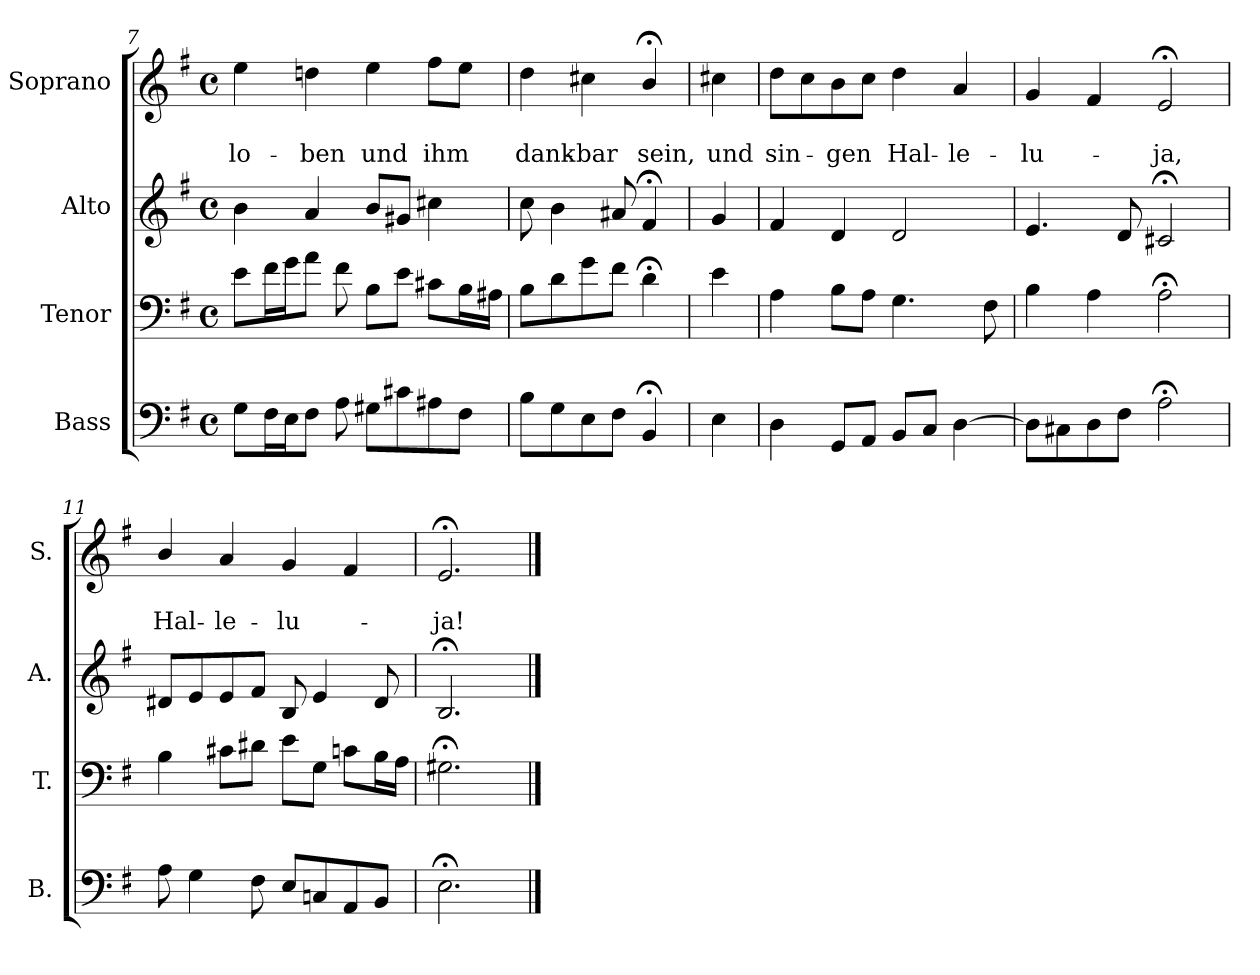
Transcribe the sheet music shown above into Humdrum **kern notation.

**kern	**kern	**kern	**kern	**text	**text
*part4	*part3	*part2	*part1	*part1	*part1
*staff4	*staff3	*staff2	*staff1	*staff1	*staff1
*I"Bass	*I"Tenor	*I"Alto	*I"Soprano	*	*
*I'B.	*I'T.	*I'A.	*I'S.	*	*
*clefF4	*clefF4	*clefG2	*clefG2	*	*
*k[f#]	*k[f#]	*k[f#]	*k[f#]	*	*
*G:	*G:	*G:	*e:	*	*
*M4/4	*M4/4	*M4/4	*M4/4	*	*
*met(c)	*met(c)	*met(c)	*met(c)	*	*
=7	=7	=7	=7	=7	=7
8G\L	8e\L	4b\	4ee\	.	lo-
16F#\L	16f#\L	.	.	.	.
16E\J	16g\J	.	.	.	.
8F#\J	8a\J	4a/	4ddn\	.	-ben
8A\	8f#\	.	.	.	.
8G#X\L	8B\L	8b/L	4ee\	.	und
8c#X\	8e\J	8g#X/J	.	.	.
8A#X\	8c#X\L	4cc#X\	8ff#\L	.	ihm
8F#\J	16B\L	.	8ee\J	.	.
.	16A#X\JJ	.	.	.	.
=8	=8	=8	=8	=8	=8
8B\L	8B\L	8cc\	4dd\	.	dank-
8G\	8d\	4b\	.	.	.
8E\	8g\	.	4cc#X\	.	-bar
8F#\J	8f#\J	8a#X/	.	.	.
4BB;</	4d;<\	4f#;</	4b;</	.	sein,
!!LO:PB:g=z
=8a	=8a	=8a	=8a	=8a	=8a
4E\	4e\	4g/	4cc#X\	.	und
=9	=9	=9	=9	=9	=9
4D\	4A\	4f#/	8dd\L	.	sin-
.	.	.	8cc\	.	.
8GG/L	8B\L	4d/	8b\	.	-gen
8AA/J	8A\J	.	8cc\J	.	.
8BB/L	4.G\	2d/	4dd\	.	Hal-
8C/J	.	.	.	.	.
[4D\	.	.	4a/	.	-le-
.	8F#\	.	.	.	.
=10	=10	=10	=10	=10	=10
8D\L]	4B\	4.e/	4g/	.	-lu-
8C#X\	.	.	.	.	.
8D\	4A\	.	4f#/	.	.
8F#\J	.	8d/	.	.	.
2A;<\	2A;<\	2c#X;</	2e;</	.	-ja,
=11	=11	=11	=11	=11	=11
8A\	4B\	8d#X/L	4b/	.	Hal-
4G\	.	8e/	.	.	.
.	8c#X\L	8e/	4a/	.	-le-
8F#\	8d#X\J	8f#/J	.	.	.
8E/L	8e\L	8B/	4g/	.	-lu-
8Cn/	8G\J	4e/	.	.	.
8AA/	8cn\L	.	4f#/	.	.
8BB/J	16B\L	8d#/	.	.	.
.	16A\JJ	.	.	.	.
=12	=12	=12	=12	=12	=12
2.E;<\	2.G#X;<\	2.B;</	2.e;</	.	-ja!
==	==	==	==	==	==
*-	*-	*-	*-	*-	*-
